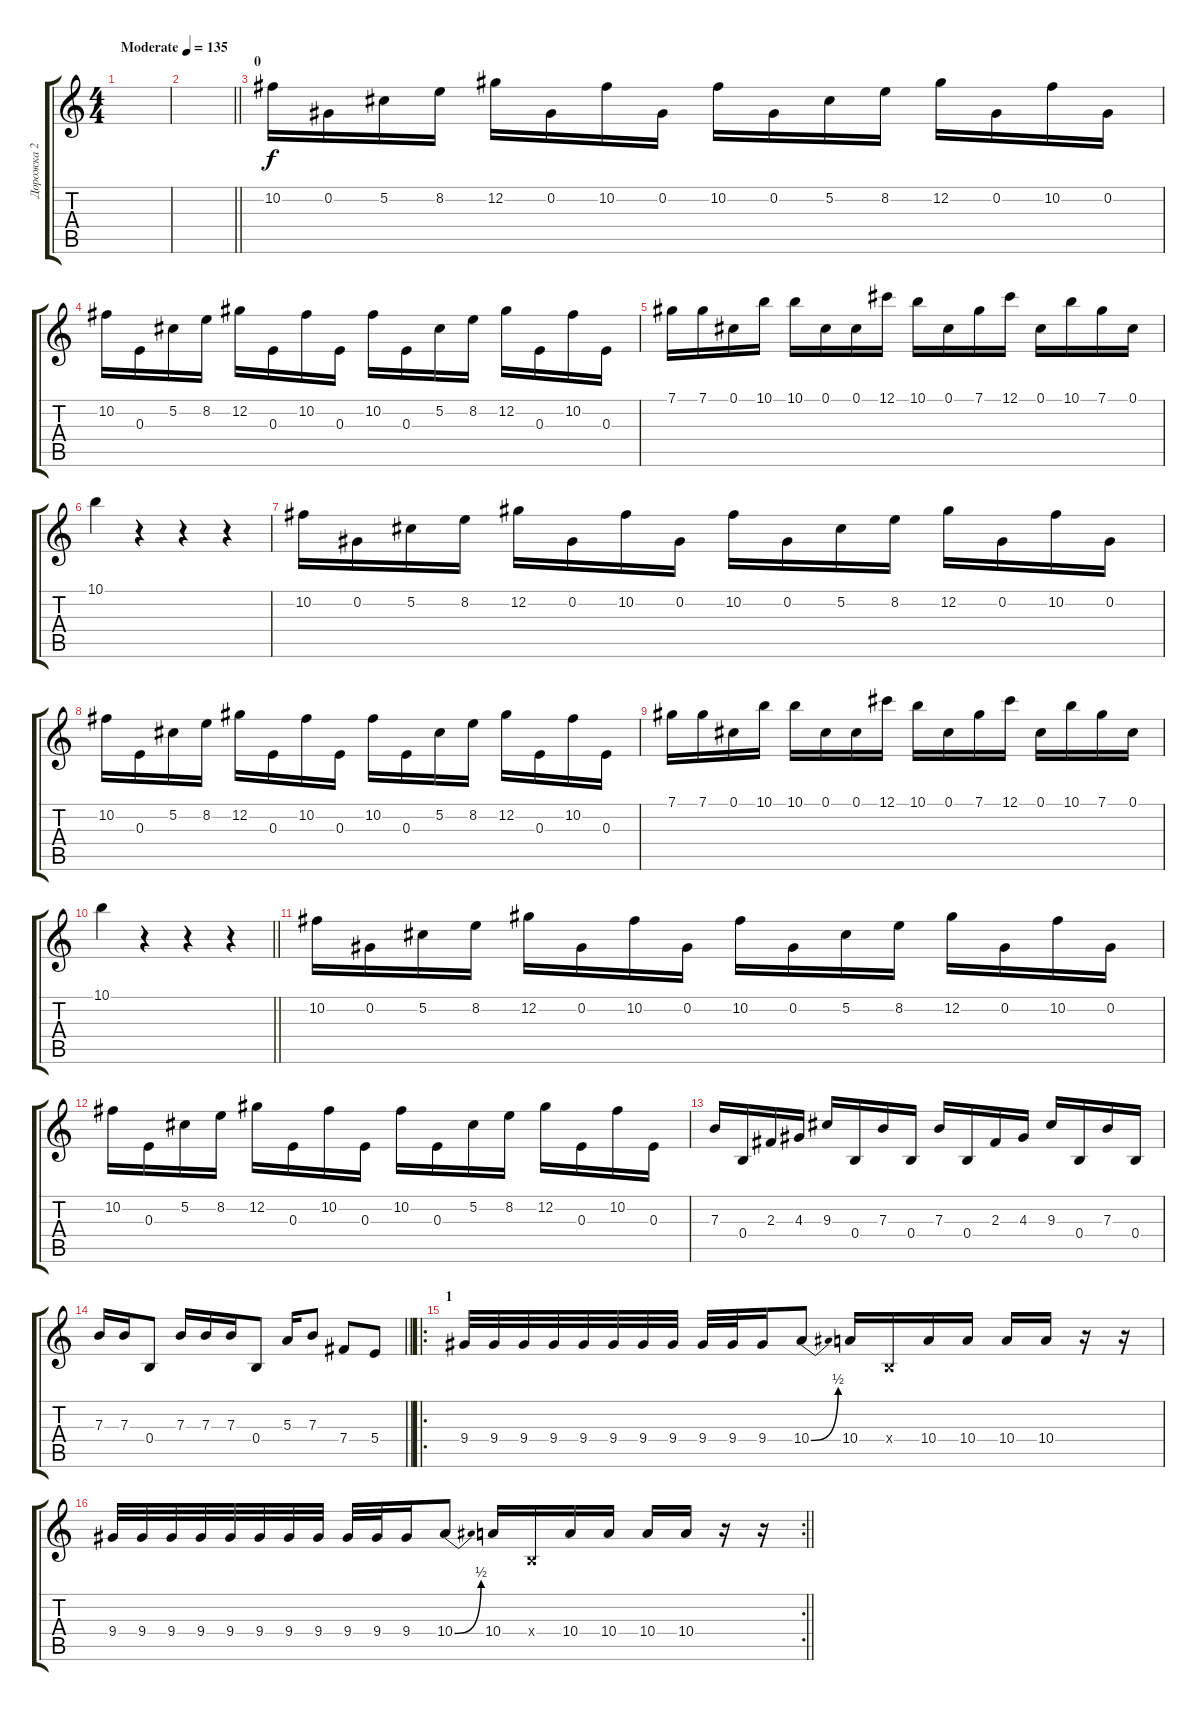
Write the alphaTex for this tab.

\track ("Дорожка 2" "Дорожка 2") {instrument distortionguitar}
\staff {score tabs}
\tuning (Db4 Ab3 E3 B2 Gb2 B1) {hide}
\ts (4 4)
\tempo (135 "Moderate")
\clef g2
\ks c
|
\barLineRight lightlight
|
\section ("" "0")
10.2.16 0.2.16 5.2.16 8.2.16 12.2.16 0.2.16 10.2.16 0.2.16 10.2.16 0.2.16 5.2.16 8.2.16 12.2.16 0.2.16 10.2.16 0.2.16 |
10.2.16 0.3.16 5.2.16 8.2.16 12.2.16 0.3.16 10.2.16 0.3.16 10.2.16 0.3.16 5.2.16 8.2.16 12.2.16 0.3.16 10.2.16 0.3.16 |
7.1.16 7.1.16 0.1.16 10.1.16 10.1.16 0.1.16 0.1.16 12.1.16 10.1.16 0.1.16 7.1.16 12.1.16 0.1.16 10.1.16 7.1.16 0.1.16 |
10.1.4 r.4 r.4 r.4 |
10.2.16 0.2.16 5.2.16 8.2.16 12.2.16 0.2.16 10.2.16 0.2.16 10.2.16 0.2.16 5.2.16 8.2.16 12.2.16 0.2.16 10.2.16 0.2.16 |
10.2.16 0.3.16 5.2.16 8.2.16 12.2.16 0.3.16 10.2.16 0.3.16 10.2.16 0.3.16 5.2.16 8.2.16 12.2.16 0.3.16 10.2.16 0.3.16 |
7.1.16 7.1.16 0.1.16 10.1.16 10.1.16 0.1.16 0.1.16 12.1.16 10.1.16 0.1.16 7.1.16 12.1.16 0.1.16 10.1.16 7.1.16 0.1.16 |
\barLineRight lightlight
10.1.4 r.4 r.4 r.4 |
\section ("" " ")
10.2.16 0.2.16 5.2.16 8.2.16 12.2.16 0.2.16 10.2.16 0.2.16 10.2.16 0.2.16 5.2.16 8.2.16 12.2.16 0.2.16 10.2.16 0.2.16 |
10.2.16 0.3.16 5.2.16 8.2.16 12.2.16 0.3.16 10.2.16 0.3.16 10.2.16 0.3.16 5.2.16 8.2.16 12.2.16 0.3.16 10.2.16 0.3.16 |
7.3.16 0.4.16 2.3.16 4.3.16 9.3.16 0.4.16 7.3.16 0.4.16 7.3.16 0.4.16 2.3.16 4.3.16 9.3.16 0.4.16 7.3.16 0.4.16 |
\barLineRight lightlight
7.3.16 7.3.16 0.4.8 7.3.16 7.3.16 7.3.16 0.4.8 5.3.16 7.3.8 7.4.8 5.4.8 |
\ro
\section ("" "1")
9.4.32 9.4.32 9.4.32 9.4.32 9.4.32 9.4.32 9.4.32 9.4.32 9.4.32 9.4.32 9.4.16 10.4{be (bend 0 0 60 2)}.8 10.4.16 0.4{x}.16 10.4.16 10.4.16 10.4.16 10.4.16 r.16 r.16 |
\rc 2
\barLineRight lightlight
9.4.32 9.4.32 9.4.32 9.4.32 9.4.32 9.4.32 9.4.32 9.4.32 9.4.32 9.4.32 9.4.16 10.4{be (bend 0 0 60 2)}.8 10.4.16 0.4{x}.16 10.4.16 10.4.16 10.4.16 10.4.16 r.16 r.16
